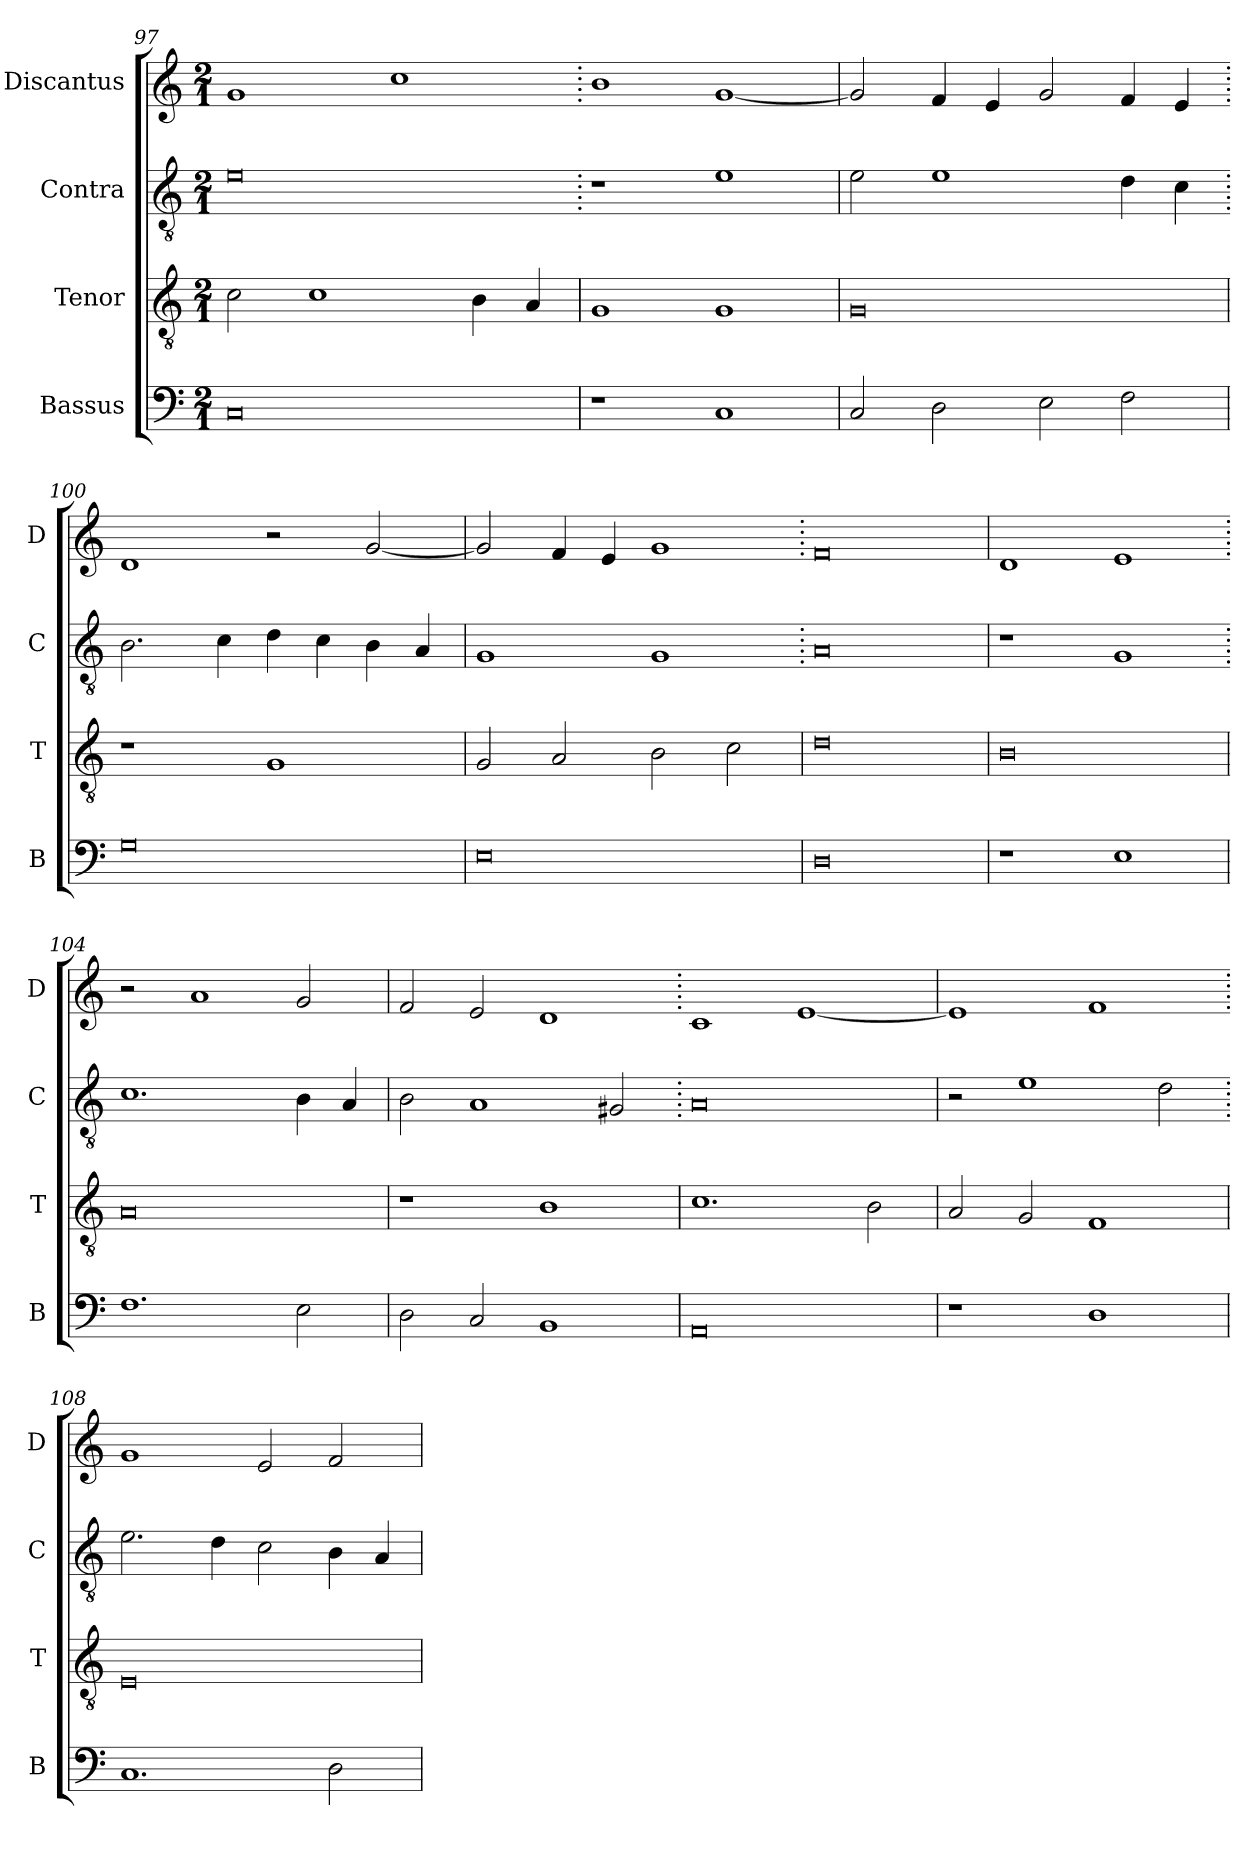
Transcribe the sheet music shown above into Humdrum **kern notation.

**kern	**kern	**kern	**kern
*part4	*part3	*part2	*part1
*staff4	*staff3	*staff2	*staff1
*I"Bassus	*I"Tenor	*I"Contra	*I"Discantus
*I'B	*I'T	*I'C	*I'D
*clefF4	*clefGv2	*clefGv2	*clefG2
*k[]	*k[]	*k[]	*k[]
*M2/1	*M2/1	*M2/1	*M2/1
=97	=97	=97	=97
0C	2c\	0e	1g
.	1c	.	.
.	.	.	1cc
.	4B\	.	.
.	4A/	.	.
=98	=98	=98.	=98.
1r	1G	1r	1b
1C	1G	1e	[1g
=99	=99	=99	=99
2C/	0G	2e\	2g/]
2D\	.	1e	4f/
.	.	.	4e/
2E\	.	.	2g/
2F\	.	4d\	4f/
.	.	4c\	4e/
=100	=100	=100.	=100.
0G	1r	2.B\	1d
.	.	4c\	.
.	1G	4d\	2r
.	.	4c\	.
.	.	4B\	[2g/
.	.	4A/	.
=101	=101	=101	=101
0E	2G/	1G	2g/]
.	2A/	.	4f/
.	.	.	4e/
.	2B\	1G	1g
.	2c\	.	.
=102	=102	=102.	=102.
0D	0d	0A	0f
=103	=103	=103	=103
1r	0B	1r	1d
1E	.	1G	1e
=104	=104	=104.	=104.
1.F	0A	1.c	2r
.	.	.	1a
2E\	.	4B\	2g/
.	.	4A/	.
=105	=105	=105	=105
2D\	1r	2B\	2f/
2C/	.	1A	2e/
1BB	1B	.	1d
.	.	2G#X/	.
=106	=106	=106.	=106.
0AA	1.c	0A	1c
.	.	.	[1e
.	2B\	.	.
=107	=107	=107	=107
1r	2A/	2r	1e]
.	2G/	1e	.
1D	1F	.	1f
.	.	2d\	.
=108	=108	=108.	=108.
1.C	0E	2.e\	1g
.	.	4d\	.
.	.	2c\	2e/
2D\	.	4B\	2f/
.	.	4A/	.
=	=	=	=
*-	*-	*-	*-
